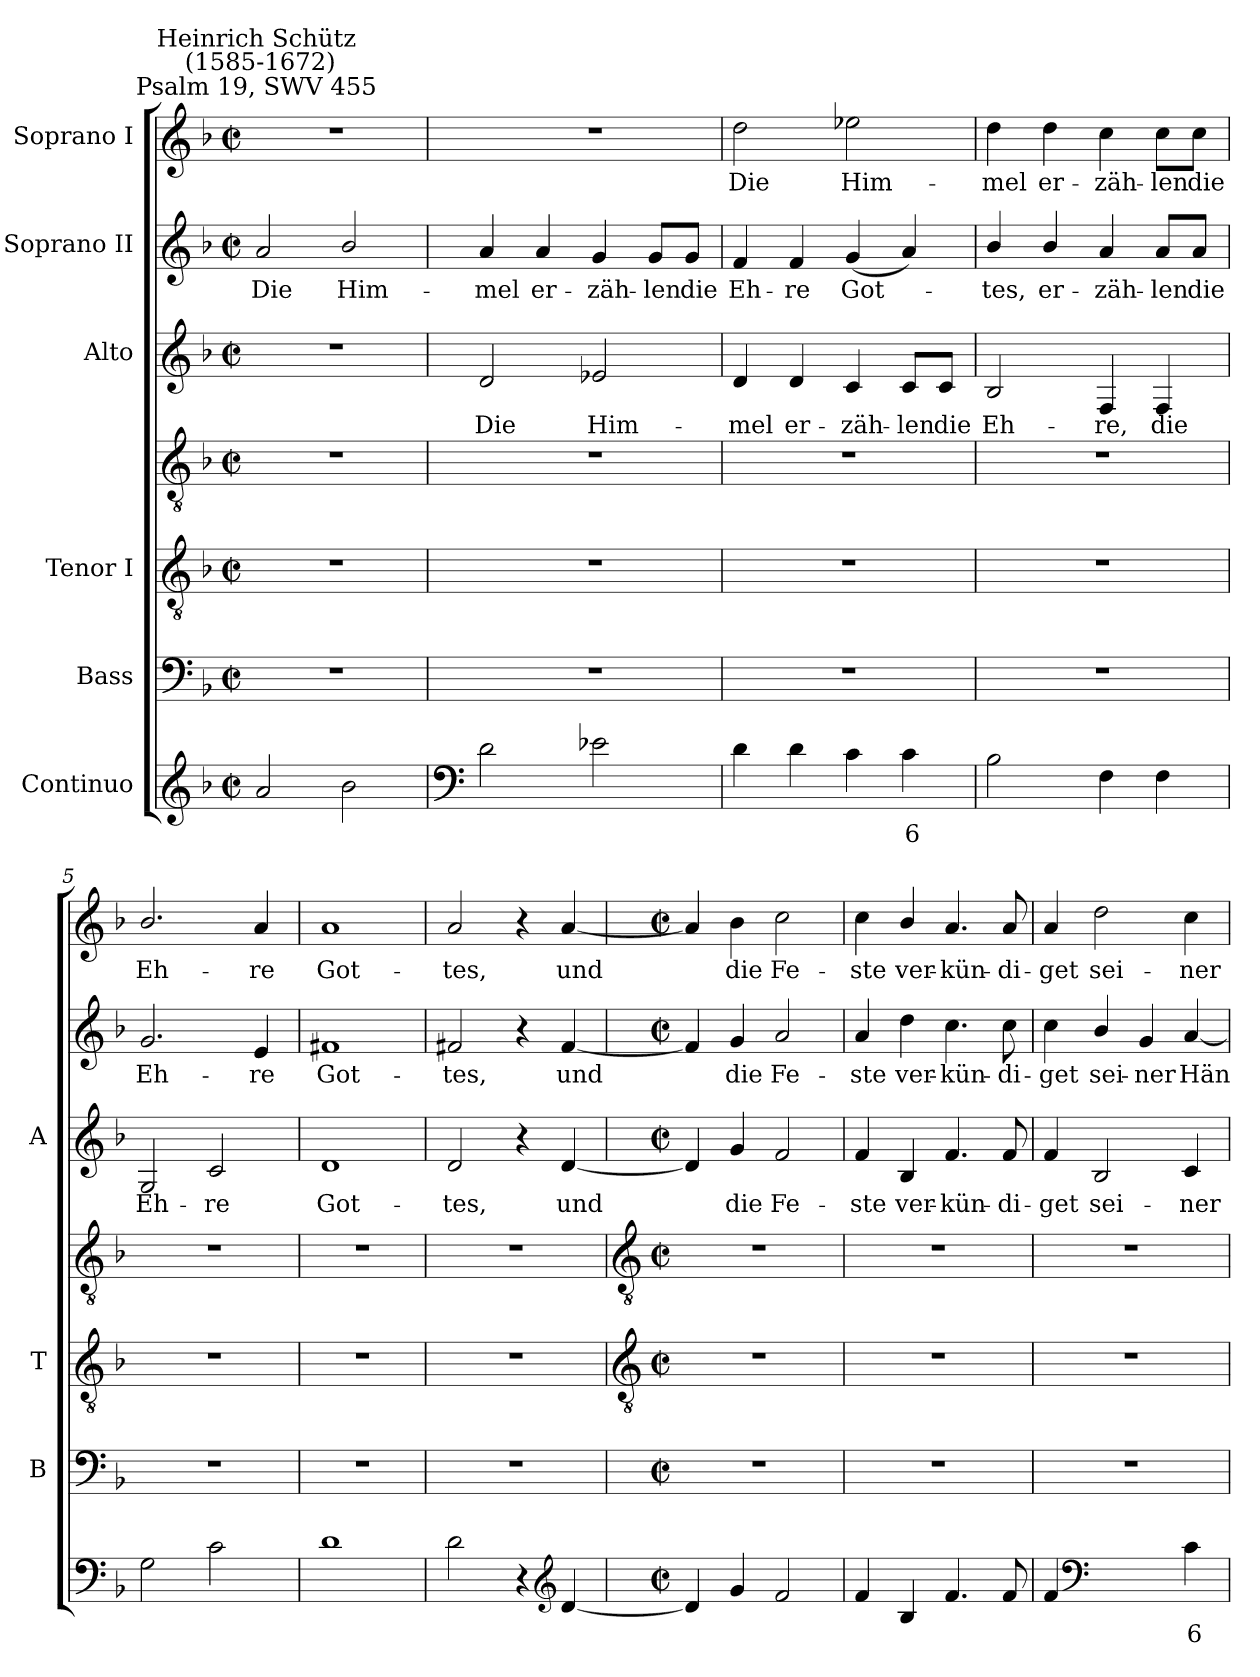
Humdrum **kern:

**kern	**text	**kern	**kern	**kern	**kern	**text	**kern	**text	**kern	**text
*part6	*part6	*part5	*part4	*part4	*part3	*part3	*part2	*part2	*part1	*part1
*staff7	*staff7	*staff6	*staff5	*staff4	*staff3	*staff3	*staff2	*staff2	*staff1	*staff1
*I"Continuo	*	*I"Bass	*I"Tenor I	*	*I"Alto	*	*I"Soprano II	*	*I"Soprano I	*
*	*	*I'B	*I'T	*	*I'A	*	*	*	*	*
*clefG2	*	*clefF4	*clefGv2	*clefGv2	*clefG2	*	*clefG2	*	*clefG2	*
*k[b-]	*	*k[b-]	*k[b-]	*k[b-]	*k[b-]	*	*k[b-]	*	*k[b-]	*
*F:	*	*F:	*F:	*F:	*F:	*	*F:	*	*F:	*
*M2/2	*	*M2/2	*M2/2	*M2/2	*M2/2	*	*M2/2	*	*M2/2	*
*met(c|)	*	*met(c|)	*met(c|)	*met(c|)	*met(c|)	*	*met(c|)	*	*met(c|)	*
=1	=1	=1	=1	=1	=1	=1	=1	=1	=1	=1
!	!	!	!	!	!	!	!	!	!LO:TX:a:cj:t=Psalm 19, SWV 455	!
!	!	!	!	!	!	!	!	!	!LO:TX:a:cj:t=Heinrich Schütz\n (1585-1672)	!
!	!	!	!	!	!	!	!	!LO:LY:b	!	!
2a	.	1r	1r	1r	1r	.	2a	Die	1r	.
!	!	!	!	!	!	!	!	!LO:LY:b	!	!
2b-	.	.	.	.	.	.	2b-/	Him-	.	.
=2	=2	=2	=2	=2	=2	=2	=2	=2	=2	=2
*clefF4	*	*	*	*	*	*	*	*	*	*
!	!	!	!	!	!	!LO:LY:b	!	!LO:LY:b	!	!
2d	.	1r	1r	1r	2d	Die	4a	-mel	1r	.
!	!	!	!	!	!	!	!	!LO:LY:b	!	!
.	.	.	.	.	.	.	4a	er-	.	.
!	!	!	!	!	!	!LO:LY:b	!	!LO:LY:b	!	!
2e-X	.	.	.	.	2e-X	Him-	4g	-zäh-	.	.
!	!	!	!	!	!	!	!	!LO:LY:b	!	!
.	.	.	.	.	.	.	8g/L	-len	.	.
!	!	!	!	!	!	!	!	!LO:LY:b	!	!
.	.	.	.	.	.	.	8g/J	die	.	.
=3	=3	=3	=3	=3	=3	=3	=3	=3	=3	=3
!	!	!	!	!	!	!LO:LY:b	!	!LO:LY:b	!	!LO:LY:b
4d	.	1r	1r	1r	4d	-mel	4f	Eh-	2dd	Die
!	!	!	!	!	!	!LO:LY:b	!	!LO:LY:b	!	!
4d	.	.	.	.	4d	er-	4f	-re	.	.
!	!	!	!	!	!	!LO:LY:b	!	!LO:LY:b	!	!LO:LY:b
4c\	.	.	.	.	4c	-zäh-	(<4g	Got-	2ee-X	Him-
!	!LO:LY:b	!	!	!	!	!LO:LY:b	!	!	!	!
4c	6	.	.	.	8c/L	-len	4a)	.	.	.
!	!	!	!	!	!	!LO:LY:b	!	!	!	!
.	.	.	.	.	8c/J	die	.	.	.	.
=4	=4	=4	=4	=4	=4	=4	=4	=4	=4	=4
!	!	!	!	!	!	!LO:LY:b	!	!LO:LY:b	!	!LO:LY:b
2B-	.	1r	1r	1r	2B-	Eh-	4b-/	tes,	4dd	-mel
!	!	!	!	!	!	!	!	!LO:LY:b	!	!LO:LY:b
.	.	.	.	.	.	.	4b-/	er-	4dd	er-
!	!	!	!	!	!	!LO:LY:b	!	!LO:LY:b	!	!LO:LY:b
4F	.	.	.	.	4F	-re,	4a	-zäh-	4cc	-zäh-
!	!	!	!	!	!	!LO:LY:b	!	!LO:LY:b	!	!LO:LY:b
4F	.	.	.	.	4F	die	8a/L	-len	8cc\L	-len
!	!	!	!	!	!	!	!	!LO:LY:b	!	!LO:LY:b
.	.	.	.	.	.	.	8a/J	die	8cc\J	die
=5	=5	=5	=5	=5	=5	=5	=5	=5	=5	=5
!	!	!	!	!	!	!LO:LY:b	!	!LO:LY:b	!	!LO:LY:b
2G	.	1r	1r	1r	2G	Eh-	2.g	Eh-	2.b-/	Eh-
!	!	!	!	!	!	!LO:LY:b	!	!	!	!
2c	.	.	.	.	2c	-re	.	.	.	.
!	!	!	!	!	!	!	!	!LO:LY:b	!	!LO:LY:b
.	.	.	.	.	.	.	4e	-re	4a	-re
=6	=6	=6	=6	=6	=6	=6	=6	=6	=6	=6
!	!	!	!	!	!	!LO:LY:b	!	!LO:LY:b	!	!LO:LY:b
1d	.	1r	1r	1r	1d	Got-	1f#X	Got-	1a	Got-
=7	=7	=7	=7	=7	=7	=7	=7	=7	=7	=7
!	!	!	!	!	!	!LO:LY:b	!	!LO:LY:b	!	!LO:LY:b
2d	.	1r	1r	1r	2d	-tes,	2f#X	-tes,	2a	-tes,
4r	.	.	.	.	4r	.	4r	.	4r	.
*clefG2	*	*	*	*	*	*	*	*	*	*
!	!	!	!	!	!	!LO:LY:b	!	!LO:LY:b	!	!LO:LY:b
[4d	.	.	.	.	[4d	und	[4f#	und	[4a	und
!!LO:LB:g=z
=8	=8	=8	=8	=8	=8	=8	=8	=8	=8	=8
*	*	*	*clefGv2	*clefGv2	*	*	*	*	*	*
*M2/2	*	*M2/2	*M2/2	*M2/2	*M2/2	*	*M2/2	*	*M2/2	*
*met(c|)	*	*met(c|)	*met(c|)	*met(c|)	*met(c|)	*	*met(c|)	*	*met(c|)	*
4d]	.	1r	1r	1r	4d]	.	4f#]	.	4a]	.
!	!	!	!	!	!	!LO:LY:b	!	!LO:LY:b	!	!LO:LY:b
4g	.	.	.	.	4g	die	4g	die	4b-	die
!	!	!	!	!	!	!LO:LY:b	!	!LO:LY:b	!	!LO:LY:b
2f	.	.	.	.	2f	Fe-	2a	Fe-	2cc	Fe-
=9	=9	=9	=9	=9	=9	=9	=9	=9	=9	=9
!	!	!	!	!	!	!LO:LY:b	!	!LO:LY:b	!	!LO:LY:b
4f	.	1r	1r	1r	4f	-ste	4a	-ste	4cc	-ste
!	!	!	!	!	!	!LO:LY:b	!	!LO:LY:b	!	!LO:LY:b
4B-	.	.	.	.	4B-	ver-	4dd	ver-	4b-/	ver-
!	!	!	!	!	!	!LO:LY:b	!	!LO:LY:b	!	!LO:LY:b
4.f	.	.	.	.	4.f	-kün-	4.cc	-kün-	4.a	-kün-
!	!	!	!	!	!	!LO:LY:b	!	!LO:LY:b	!	!LO:LY:b
8f	.	.	.	.	8f	-di-	8cc	-di-	8a	-di-
=10	=10	=10	=10	=10	=10	=10	=10	=10	=10	=10
!	!	!	!	!	!	!LO:LY:b	!	!LO:LY:b	!	!LO:LY:b
4f	.	1r	1r	1r	4f	-get	4cc	-get	4a	-get
*clefF4	*	*	*	*	*	*	*	*	*	*
!	!LO:LY:b	!	!	!	!	!LO:LY:b	!	!LO:LY:b	!	!LO:LY:b
[4B-yy	5	.	.	.	2B-	sei-	4b-/	sei-	2dd	sei-
!	!LO:LY:b	!	!	!	!	!	!	!LO:LY:b	!	!
4B-yy]	6	.	.	.	.	.	4g	-ner	.	.
!	!LO:LY:b	!	!	!	!	!LO:LY:b	!	!LO:LY:b	!	!LO:LY:b
4c	6	.	.	.	4c	-ner	[4a	Hän-	4cc	-ner
=	=	=	=	=	=	=	=	=	=	=
*-	*-	*-	*-	*-	*-	*-	*-	*-	*-	*-
